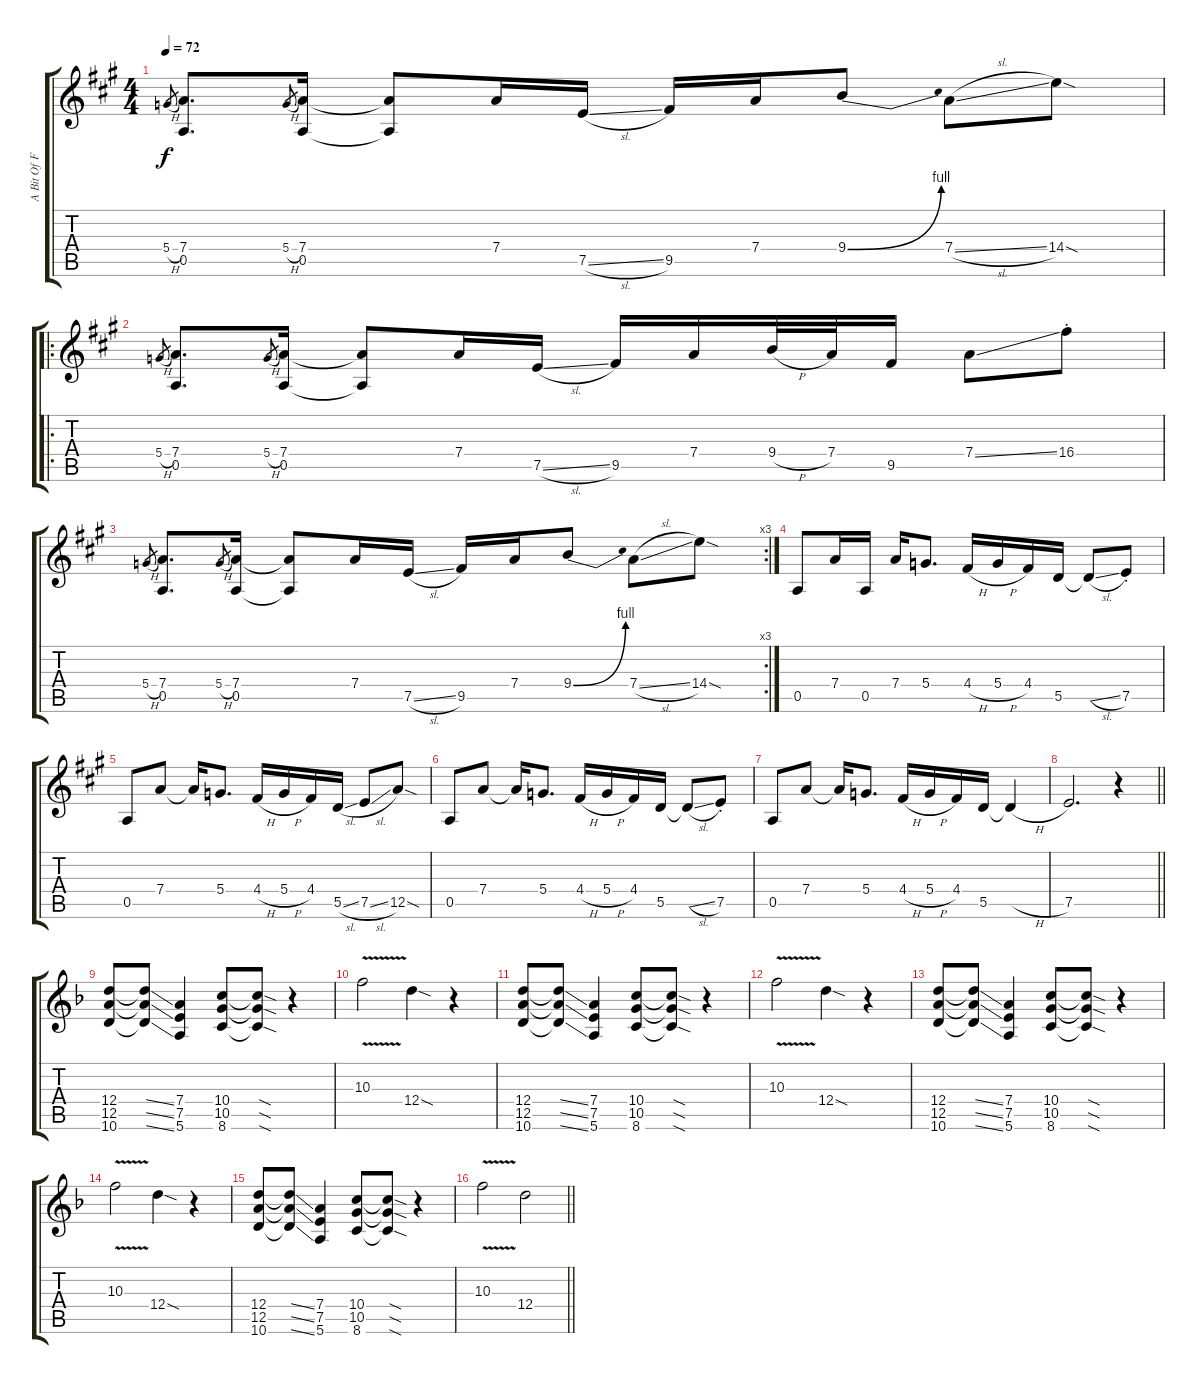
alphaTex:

\track ("A Bit Of Finger Gtr. 1 (Dist.)" "A Bit Of F") {instrument distortionguitar}
\staff {score tabs}
\tuning (E4 B3 G3 D3 A2 E2) {hide}
\ts (4 4)
\tempo 72
\clef g2
\ks a
5.4{h}.8{gr dy f} (7.4 0.5).8{d} 5.4{h}.8{gr} (7.4 0.5).16 (7.4{t} 0.5{t}).8 7.4.16 7.5{sl}.16 9.5.16 7.4.16 9.4{be (bend 0 0 60 4)}.8 7.4{sl}.8 14.4{sod}.8 |
\ro
5.4{h}.8{gr} (7.4 0.5).8{d} 5.4{h}.8{gr} (7.4 0.5).16 (7.4{t} 0.5{t}).8 7.4.16 7.5{sl}.16 9.5.16 7.4.16 9.4{h}.32 7.4.32 9.5.16 7.4{ss}.8 16.4{st}.8 |
\rc 3
5.4{h}.8{gr} (7.4 0.5).8{d} 5.4{h}.8{gr} (7.4 0.5).16 (7.4{t} 0.5{t}).8 7.4.16 7.5{sl}.16 9.5.16 7.4.16 9.4{be (bend 0 0 60 4)}.8 7.4{sl}.8 14.4{sod}.8 |
0.5.8 7.4.16 0.5.16 7.4.16 5.4.8{d} 4.4{h}.16 5.4{h}.16 4.4.16 5.5.16 5.5{sl t}.8 7.5{st}.8 |
0.5.8 7.4.8 7.4{t}.16 5.4.8{d} 4.4{h}.16 5.4{h}.16 4.4.16 5.5{sl}.16 7.5{sl}.8 12.5{sod}.8 |
0.5.8 7.4.8 7.4{t}.16 5.4.8{d} 4.4{h}.16 5.4{h}.16 4.4.16 5.5.16 5.5{sl t}.8 7.5{st}.8 |
0.5.8 7.4.8 7.4{t}.16 5.4.8{d} 4.4{h}.16 5.4{h}.16 4.4.16 5.5.16 5.5{h t}.4 |
\barLineRight lightlight
7.5.2{d} r.4 |
\ks f
(12.4 12.5 10.6).8 (12.4{ss t} 12.5{ss t} 10.6{ss t}).8 (7.4 7.5 5.6).4 (10.4 10.5 8.6).8 (10.4{sod t} 10.5{sod t} 8.6{sod t}).8 r.4 |
10.3{v}.2 12.4{sod}.4 r.4 |
(12.4 12.5 10.6).8 (12.4{ss t} 12.5{ss t} 10.6{ss t}).8 (7.4 7.5 5.6).4 (10.4 10.5 8.6).8 (10.4{sod t} 10.5{sod t} 8.6{sod t}).8 r.4 |
10.3{v}.2 12.4{sod}.4 r.4 |
(12.4 12.5 10.6).8 (12.4{ss t} 12.5{ss t} 10.6{ss t}).8 (7.4 7.5 5.6).4 (10.4 10.5 8.6).8 (10.4{sod t} 10.5{sod t} 8.6{sod t}).8 r.4 |
10.3{v}.2 12.4{sod}.4 r.4 |
(12.4 12.5 10.6).8 (12.4{ss t} 12.5{ss t} 10.6{ss t}).8 (7.4 7.5 5.6).4 (10.4 10.5 8.6).8 (10.4{sod t} 10.5{sod t} 8.6{sod t}).8 r.4 |
\barLineRight lightlight
10.3{v}.2 12.4.2
